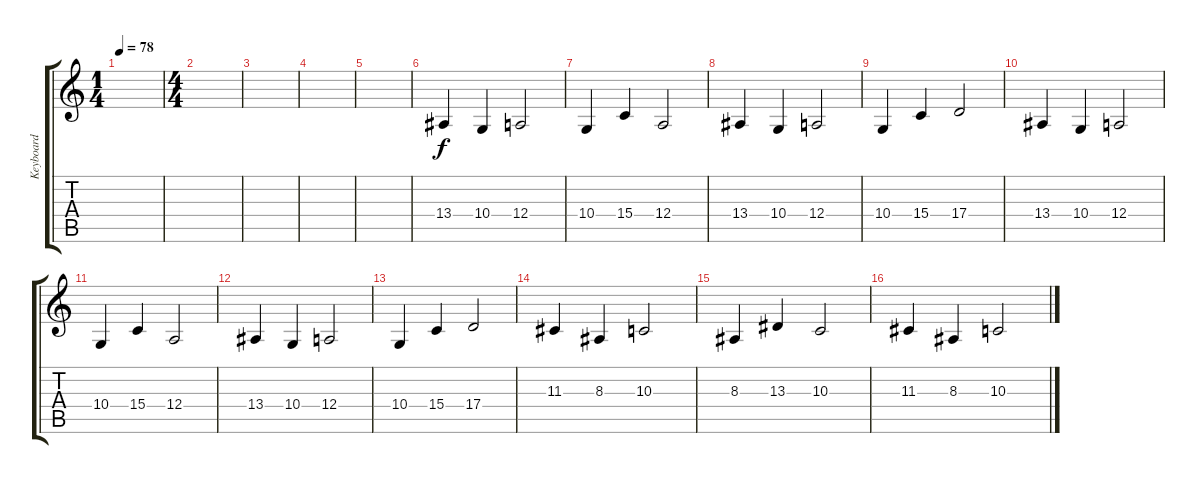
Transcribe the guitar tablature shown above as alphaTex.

\track ("Keyboard" "Keyboard") {instrument stringensemble1}
\staff {score tabs}
\tuning (B3 Gb3 D3 A2 E2 B1) {hide}
\ts (1 4)
\tempo 78
\clef g2
\ks c
|
\ts (4 4)
|
|
|
|
13.4.4 10.4.4 12.4.2 |
10.4.4 15.4.4 12.4.2 |
13.4.4 10.4.4 12.4.2 |
10.4.4 15.4.4 17.4.2 |
13.4.4 10.4.4 12.4.2 |
10.4.4 15.4.4 12.4.2 |
13.4.4 10.4.4 12.4.2 |
10.4.4 15.4.4 17.4.2 |
11.3.4 8.3.4 10.3.2 |
8.3.4 13.3.4 10.3.2 |
11.3.4 8.3.4 10.3.2
